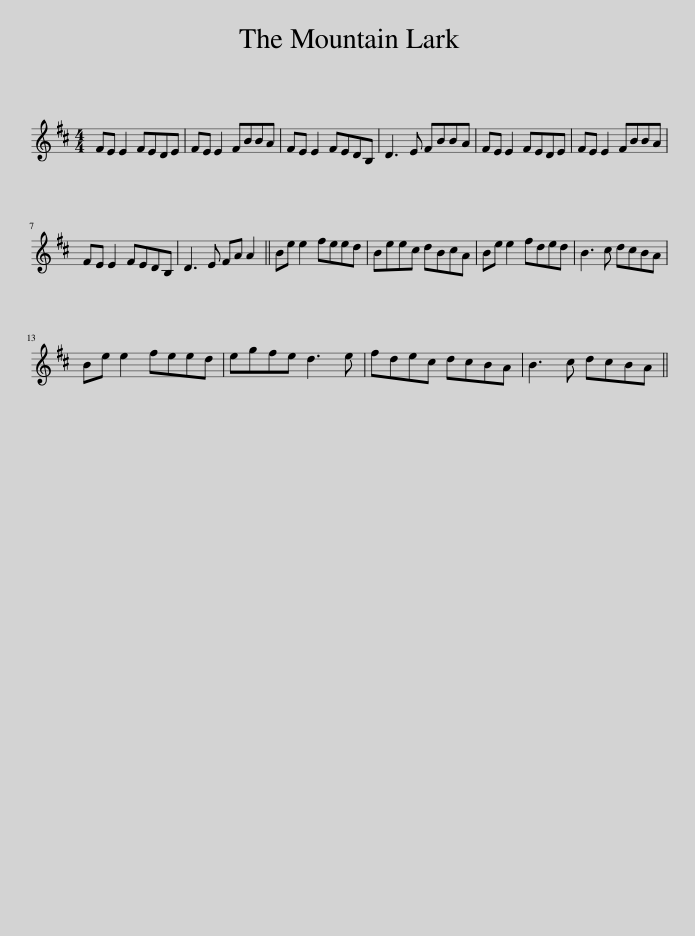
X:1
L:1/8
M:4/4
I:linebreak $
K:D
V:1 treble
V:1
 FE E2 FEDE | FE E2 FBBA | FE E2 FEDB, | D3 E FBBA | FE E2 FEDE | %5
 FE E2 FBBA |$ FE E2 FEDB, | D3 E FA A2 || Be e2 feed | Beec dBcA | %10
 Be e2 fded | B3 c dcBA |$ Be e2 feed | egfe d3 e | fdec dcBA | %15
 B3 c dcBA || %16
